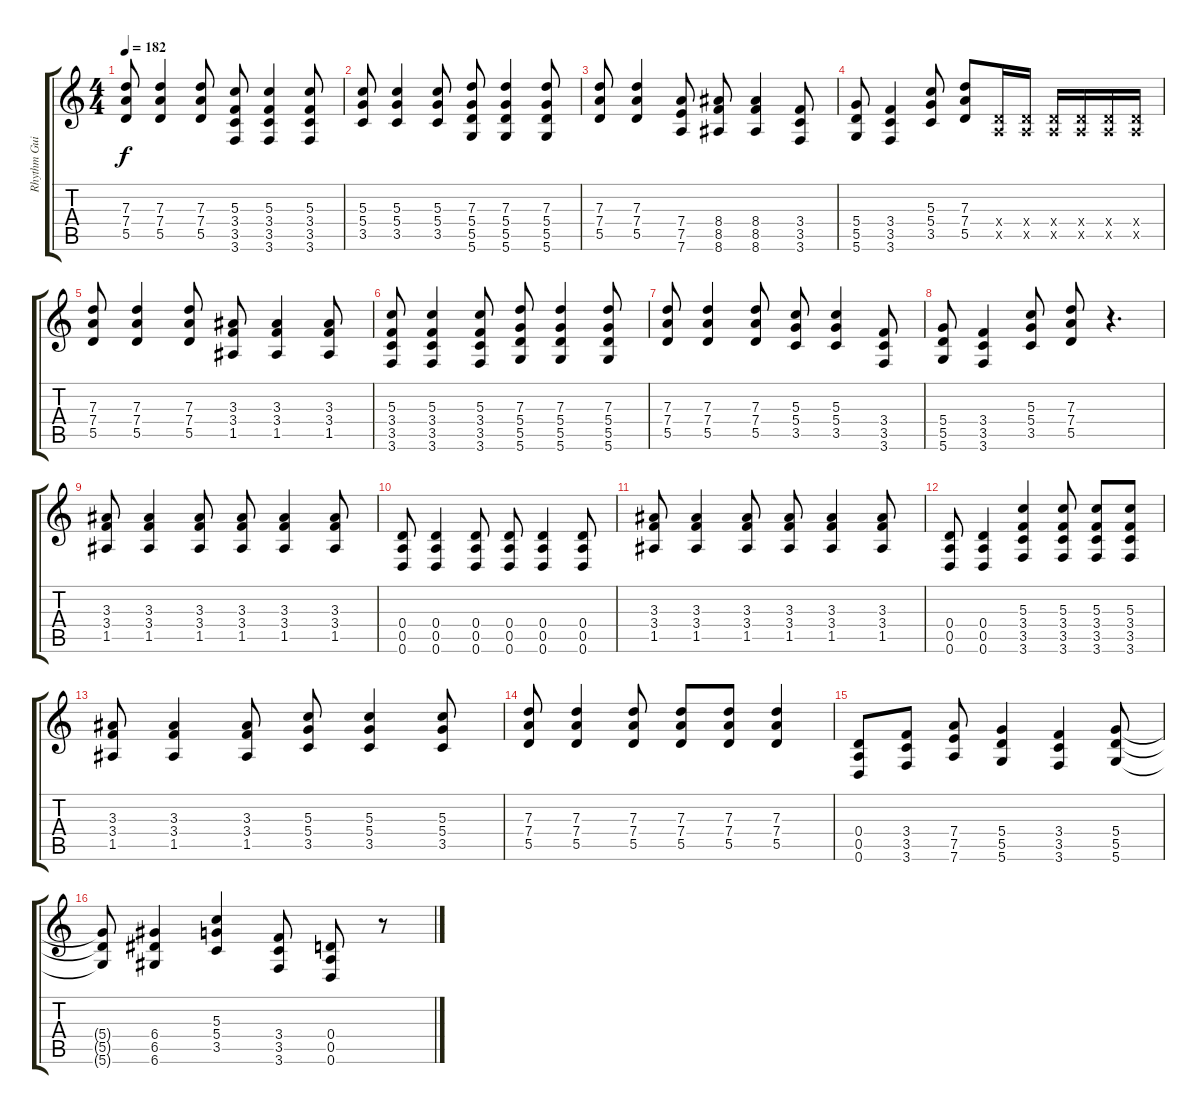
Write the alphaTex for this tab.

\track ("Rhythm Guitar" "Rhythm Gui") {instrument distortionguitar}
\staff {score tabs}
\tuning (E4 B3 G3 D3 A2 D2) {hide}
\ts (4 4)
\tempo 182
\clef g2
\ks c
(7.3 7.4 5.5).8{dy f} (7.3 7.4 5.5).4 (7.3 7.4 5.5).8 (5.3 3.4 3.5 3.6).8 (5.3 3.4 3.5 3.6).4 (5.3 3.4 3.5 3.6).8 |
(5.3 5.4 3.5).8 (5.3 5.4 3.5).4 (5.3 5.4 3.5).8 (7.3 5.4 5.5 5.6).8 (7.3 5.4 5.5 5.6).4 (7.3 5.4 5.5 5.6).8 |
(7.3 7.4 5.5).8 (7.3 7.4 5.5).4 (7.4 7.5 7.6).8 (8.4 8.5 8.6).8 (8.4 8.5 8.6).4 (3.4 3.5 3.6).8 |
(5.4 5.5 5.6).8 (3.4 3.5 3.6).4 (5.3 5.4 3.5).8 (7.3 7.4 5.5).8 (0.4{x} 0.5{x}).16 (0.4{x} 0.5{x}).16 (0.4{x} 0.5{x}).16 (0.4{x} 0.5{x}).16 (0.4{x} 0.5{x}).16 (0.4{x} 0.5{x}).16 |
(7.3 7.4 5.5).8 (7.3 7.4 5.5).4 (7.3 7.4 5.5).8 (3.3 3.4 1.5).8 (3.3 3.4 1.5).4 (3.3 3.4 1.5).8 |
(5.3 3.4 3.5 3.6).8 (5.3 3.4 3.5 3.6).4 (5.3 3.4 3.5 3.6).8 (7.3 5.4 5.5 5.6).8 (7.3 5.4 5.5 5.6).4 (7.3 5.4 5.5 5.6).8 |
(7.3 7.4 5.5).8 (7.3 7.4 5.5).4 (7.3 7.4 5.5).8 (5.3 5.4 3.5).8 (5.3 5.4 3.5).4 (3.4 3.5 3.6).8 |
(5.4 5.5 5.6).8 (3.4 3.5 3.6).4 (5.3 5.4 3.5).8 (7.3 7.4 5.5).8 r.4{d} |
(3.3 3.4 1.5).8 (3.3 3.4 1.5).4 (3.3 3.4 1.5).8 (3.3 3.4 1.5).8 (3.3 3.4 1.5).4 (3.3 3.4 1.5).8 |
(0.4 0.5 0.6).8 (0.4 0.5 0.6).4 (0.4 0.5 0.6).8 (0.4 0.5 0.6).8 (0.4 0.5 0.6).4 (0.4 0.5 0.6).8 |
(3.3 3.4 1.5).8 (3.3 3.4 1.5).4 (3.3 3.4 1.5).8 (3.3 3.4 1.5).8 (3.3 3.4 1.5).4 (3.3 3.4 1.5).8 |
(0.4 0.5 0.6).8 (0.4 0.5 0.6).4 (5.3 3.4 3.5 3.6).4 (5.3 3.4 3.5 3.6).8 (5.3 3.4 3.5 3.6).8 (5.3 3.4 3.5 3.6).8 |
(3.3 3.4 1.5).8 (3.3 3.4 1.5).4 (3.3 3.4 1.5).8 (5.3 5.4 3.5).8 (5.3 5.4 3.5).4 (5.3 5.4 3.5).8 |
(7.3 7.4 5.5).8 (7.3 7.4 5.5).4 (7.3 7.4 5.5).8 (7.3 7.4 5.5).8 (7.3 7.4 5.5).8 (7.3 7.4 5.5).4 |
(0.4 0.5 0.6).8 (3.4 3.5 3.6).8 (7.4 7.5 7.6).8 (5.4 5.5 5.6).4 (3.4 3.5 3.6).4 (5.4 5.5 5.6).8 |
(5.4{t} 5.5{t} 5.6{t}).8 (6.4 6.5 6.6).4 (5.3 5.4 3.5).4 (3.4 3.5 3.6).8 (0.4 0.5 0.6).8 r.8
